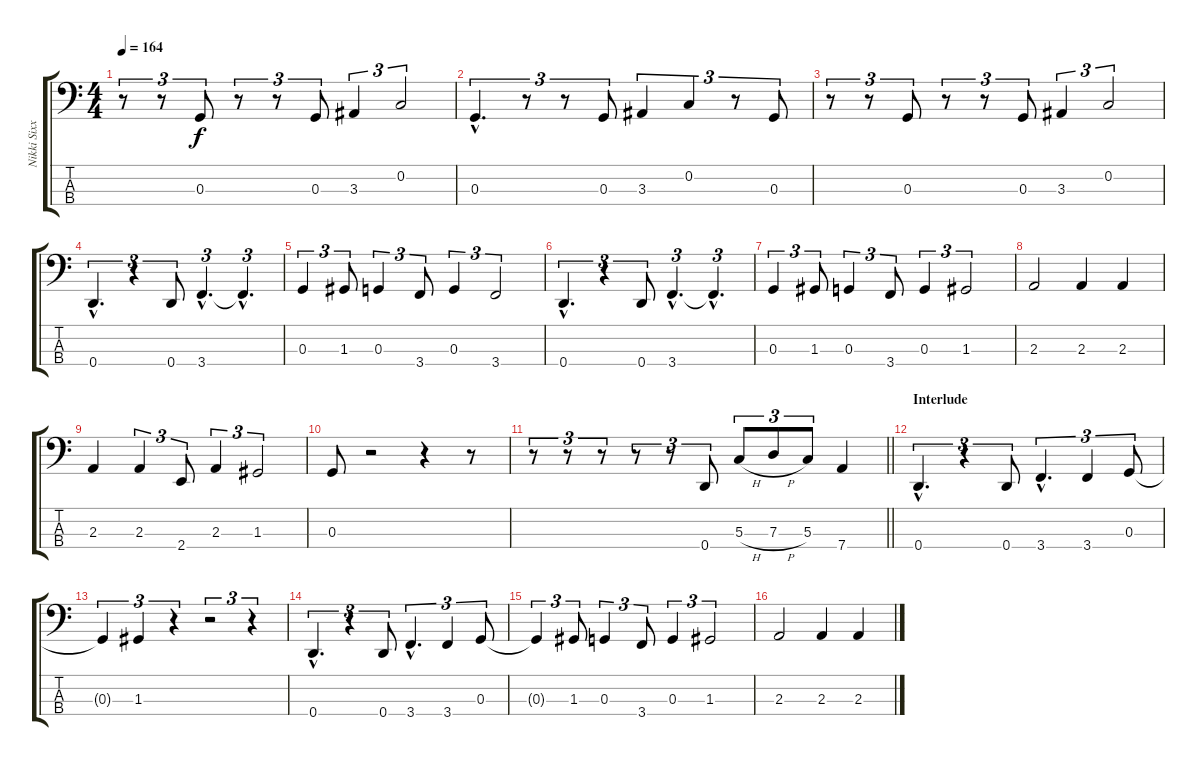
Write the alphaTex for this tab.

\track ("Nikki Sixx" "Nikki Sixx") {instrument electricbasspick}
\staff {score tabs}
\tuning (F2 C2 G1 D1) {hide}
\ts (4 4)
\tempo 164
\clef f4
\ks c
r.8{tu (3 2) dy f} r.8{tu (3 2)} 0.3.8{tu (3 2)} r.8{tu (3 2)} r.8{tu (3 2)} 0.3.8{tu (3 2)} 3.3.4{tu (3 2)} 0.2.2{tu (3 2)} |
0.3{hac}.4{d tu (3 2)} r.8{tu (3 2)} r.8{tu (3 2)} 0.3.8{tu (3 2)} 3.3.4{tu (3 2)} 0.2.4{tu (3 2)} r.8{tu (3 2)} 0.3.8{tu (3 2)} |
r.8{tu (3 2)} r.8{tu (3 2)} 0.3.8{tu (3 2)} r.8{tu (3 2)} r.8{tu (3 2)} 0.3.8{tu (3 2)} 3.3.4{tu (3 2)} 0.2.2{tu (3 2)} |
0.4{hac}.4{d tu (3 2)} r.4{tu (3 2)} 0.4.8{tu (3 2)} 3.4{hac}.4{d tu (3 2)} 3.4{hac t}.4{d tu (3 2)} |
0.3.4{tu (3 2)} 1.3.8{tu (3 2)} 0.3.4{tu (3 2)} 3.4.8{tu (3 2)} 0.3.4{tu (3 2)} 3.4.2{tu (3 2)} |
0.4{hac}.4{d tu (3 2)} r.4{tu (3 2)} 0.4.8{tu (3 2)} 3.4{hac}.4{d tu (3 2)} 3.4{hac t}.4{d tu (3 2)} |
0.3.4{tu (3 2)} 1.3.8{tu (3 2)} 0.3.4{tu (3 2)} 3.4.8{tu (3 2)} 0.3.4{tu (3 2)} 1.3.2{tu (3 2)} |
2.3.2 2.3.4 2.3.4 |
2.3.4 2.3.4{tu (3 2)} 2.4.8{tu (3 2)} 2.3.4{tu (3 2)} 1.3.2{tu (3 2)} |
0.3.8 r.2 r.4 r.8 |
\barLineRight lightlight
r.8{tu (3 2)} r.8{tu (3 2)} r.8{tu (3 2)} r.8{tu (3 2)} r.8{tu (3 2)} 0.4.8{tu (3 2)} 5.3{h}.8{tu (3 2)} 7.3{h}.8{tu (3 2)} 5.3.8{tu (3 2)} 7.4.4 |
\section ("" "Interlude")
0.4{hac}.4{d tu (3 2)} r.4{tu (3 2)} 0.4.8{tu (3 2)} 3.4{hac}.4{d tu (3 2)} 3.4.4{tu (3 2)} 0.3.8{tu (3 2)} |
0.3{t}.4{tu (3 2)} 1.3.4{tu (3 2)} r.4{tu (3 2)} r.2{tu (3 2)} r.4{tu (3 2)} |
0.4{hac}.4{d tu (3 2)} r.4{tu (3 2)} 0.4.8{tu (3 2)} 3.4{hac}.4{d tu (3 2)} 3.4.4{tu (3 2)} 0.3.8{tu (3 2)} |
0.3{t}.4{tu (3 2)} 1.3.8{tu (3 2)} 0.3.4{tu (3 2)} 3.4.8{tu (3 2)} 0.3.4{tu (3 2)} 1.3.2{tu (3 2)} |
2.3.2 2.3.4 2.3.4
